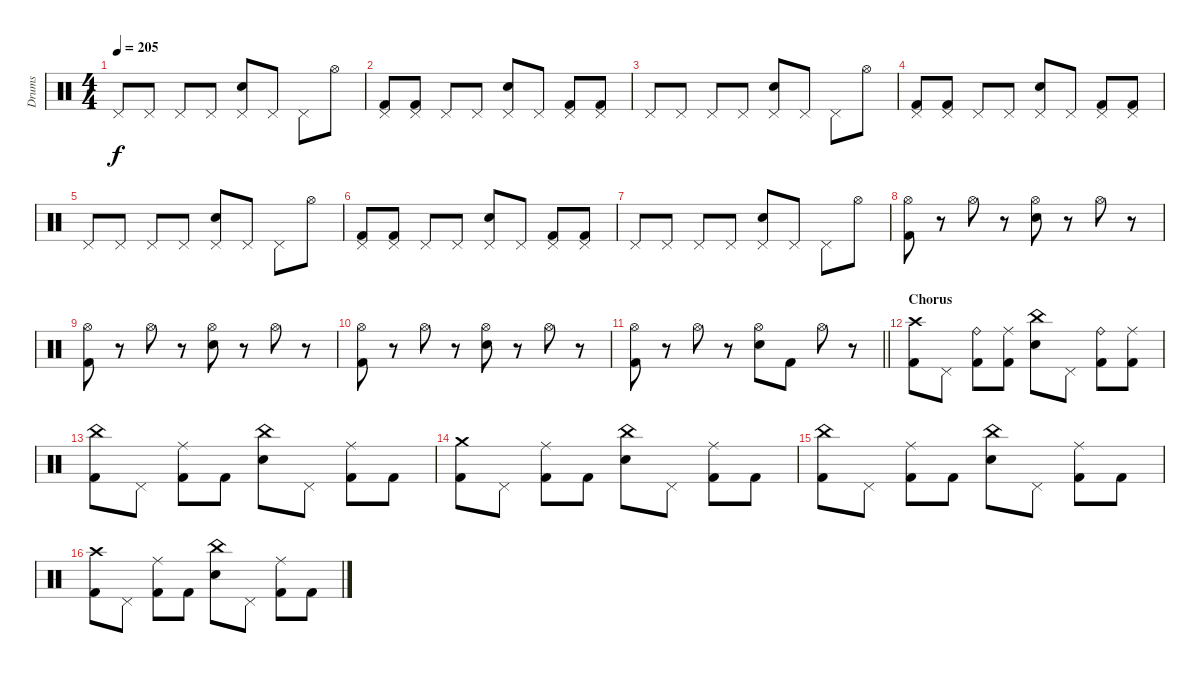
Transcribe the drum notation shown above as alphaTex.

\track ("Drums" "Drums") {instrument percussion}
\staff {score}
\articulation defaults
\ts (4 4)
\tempo 205
\clef neutral
\ks c "Pedal Hi-Hat (hit)".8{dy f} "Pedal Hi-Hat (hit)".8 "Pedal Hi-Hat (hit)".8 "Pedal Hi-Hat (hit)".8
("Pedal Hi-Hat (hit)" "Electric Snare (hit)").8 "Pedal Hi-Hat (hit)".8 "Pedal Hi-Hat (hit)".8 "Hi-Hat (open)".8 |
("Pedal Hi-Hat (hit)" "Kick (hit) 2").8 ("Pedal Hi-Hat (hit)" "Kick (hit) 2").8 "Pedal Hi-Hat (hit)".8 "Pedal Hi-Hat (hit)".8 ("Pedal Hi-Hat (hit)" "Electric Snare (hit)").8 "Pedal Hi-Hat (hit)".8 ("Pedal Hi-Hat (hit)" "Kick (hit) 2").8 ("Pedal Hi-Hat (hit)" "Kick (hit) 2").8 |
"Pedal Hi-Hat (hit)".8 "Pedal Hi-Hat (hit)".8 "Pedal Hi-Hat (hit)".8 "Pedal Hi-Hat (hit)".8 ("Pedal Hi-Hat (hit)" "Electric Snare (hit)").8 "Pedal Hi-Hat (hit)".8 "Pedal Hi-Hat (hit)".8 "Hi-Hat (open)".8 |
("Pedal Hi-Hat (hit)" "Kick (hit) 2").8 ("Pedal Hi-Hat (hit)" "Kick (hit) 2").8 "Pedal Hi-Hat (hit)".8 "Pedal Hi-Hat (hit)".8 ("Pedal Hi-Hat (hit)" "Electric Snare (hit)").8 "Pedal Hi-Hat (hit)".8 ("Pedal Hi-Hat (hit)" "Kick (hit) 2").8 ("Pedal Hi-Hat (hit)" "Kick (hit) 2").8 |
"Pedal Hi-Hat (hit)".8 "Pedal Hi-Hat (hit)".8 "Pedal Hi-Hat (hit)".8 "Pedal Hi-Hat (hit)".8 ("Pedal Hi-Hat (hit)" "Electric Snare (hit)").8 "Pedal Hi-Hat (hit)".8 "Pedal Hi-Hat (hit)".8 "Hi-Hat (open)".8 |
("Pedal Hi-Hat (hit)" "Kick (hit) 2").8 ("Pedal Hi-Hat (hit)" "Kick (hit) 2").8 "Pedal Hi-Hat (hit)".8 "Pedal Hi-Hat (hit)".8 ("Pedal Hi-Hat (hit)" "Electric Snare (hit)").8 "Pedal Hi-Hat (hit)".8 ("Pedal Hi-Hat (hit)" "Kick (hit) 2").8 ("Pedal Hi-Hat (hit)" "Kick (hit) 2").8 |
"Pedal Hi-Hat (hit)".8 "Pedal Hi-Hat (hit)".8 "Pedal Hi-Hat (hit)".8 "Pedal Hi-Hat (hit)".8 ("Pedal Hi-Hat (hit)" "Electric Snare (hit)").8 "Pedal Hi-Hat (hit)".8 "Pedal Hi-Hat (hit)".8 "Hi-Hat (open)".8 |
("Hi-Hat (open)" "Kick (hit) 2").8 r.8 "Hi-Hat (open)".8 r.8 ("Hi-Hat (open)" "Electric Snare (hit)").8 r.8 "Hi-Hat (open)".8 r.8 |
("Hi-Hat (open)" "Kick (hit) 2").8 r.8 "Hi-Hat (open)".8 r.8 ("Hi-Hat (open)" "Electric Snare (hit)").8 r.8 "Hi-Hat (open)".8 r.8 |
("Hi-Hat (open)" "Kick (hit) 2").8 r.8 "Hi-Hat (open)".8 r.8 ("Hi-Hat (open)" "Electric Snare (hit)").8 r.8 "Hi-Hat (open)".8 r.8 |
\barLineRight lightlight
("Hi-Hat (open)" "Kick (hit) 2").8 r.8 "Hi-Hat (open)".8 r.8 ("Hi-Hat (open)" "Electric Snare (hit)").8 "Kick (hit) 2".8 "Hi-Hat (open)".8 r.8 |
\section ("" "Chorus")
("Crash high (hit)" "Kick (hit) 2").8 "Pedal Hi-Hat (hit)".8 ("Ride (bell)" "Kick (hit) 2").8 ("Ride (middle)" "Kick (hit) 2").8 ("China (hit)" "Electric Snare (hit)").8 "Pedal Hi-Hat (hit)".8 ("Ride (bell)" "Kick (hit) 2").8 ("Ride (middle)" "Kick (hit) 2").8 |
("China (hit)" "Kick (hit) 2").8 "Pedal Hi-Hat (hit)".8 ("Ride (middle)" "Kick (hit) 2").8 "Kick (hit) 2".8 ("China (hit)" "Electric Snare (hit)").8 "Pedal Hi-Hat (hit)".8 ("Ride (middle)" "Kick (hit) 2").8 "Kick (hit) 2".8 |
("Crash medium (hit)" "Kick (hit) 2").8 "Pedal Hi-Hat (hit)".8 ("Ride (middle)" "Kick (hit) 2").8 "Kick (hit) 2".8 ("China (hit)" "Electric Snare (hit)").8 "Pedal Hi-Hat (hit)".8 ("Ride (middle)" "Kick (hit) 2").8 "Kick (hit) 2".8 |
("China (hit)" "Kick (hit) 2").8 "Pedal Hi-Hat (hit)".8 ("Ride (middle)" "Kick (hit) 2").8 "Kick (hit) 2".8 ("China (hit)" "Electric Snare (hit)").8 "Pedal Hi-Hat (hit)".8 ("Ride (middle)" "Kick (hit) 2").8 "Kick (hit) 2".8 |
("Crash high (hit)" "Kick (hit) 2").8 "Pedal Hi-Hat (hit)".8 ("Ride (middle)" "Kick (hit) 2").8 "Kick (hit) 2".8 ("China (hit)" "Electric Snare (hit)").8 "Pedal Hi-Hat (hit)".8 ("Ride (middle)" "Kick (hit) 2").8 "Kick (hit) 2".8
